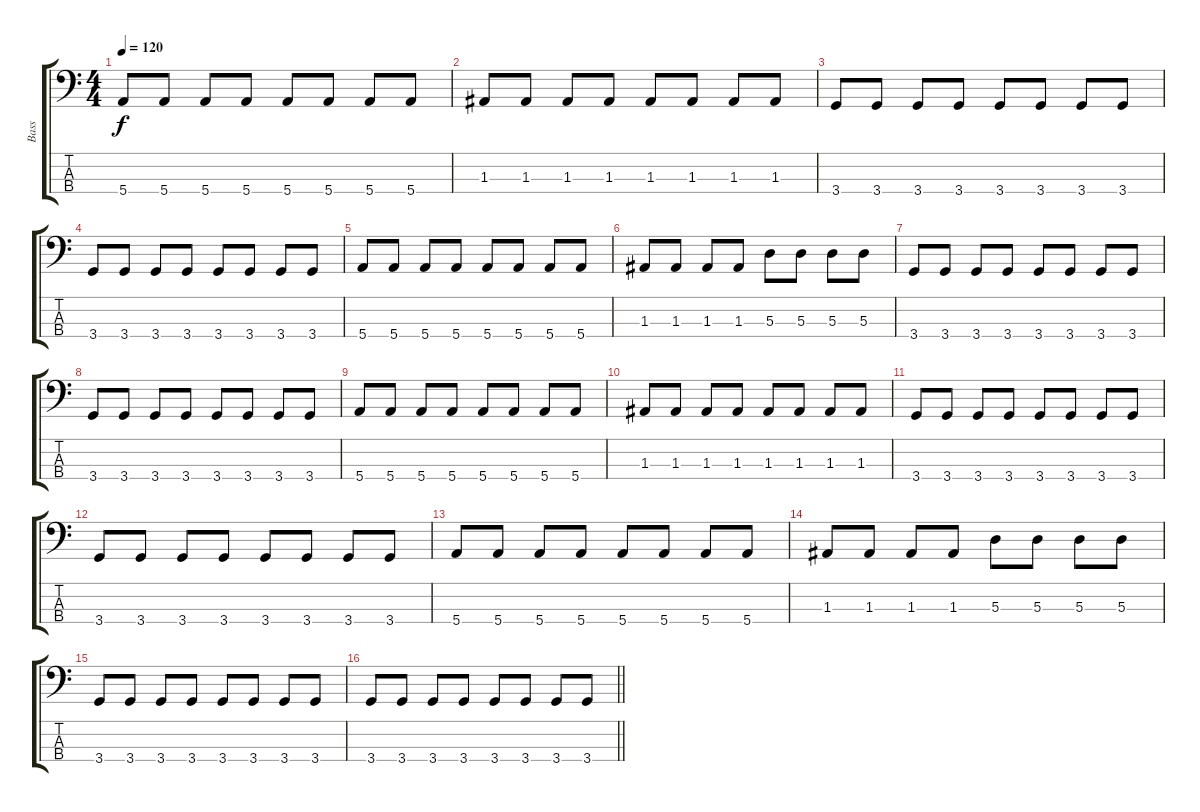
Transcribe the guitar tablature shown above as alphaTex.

\track ("Bass" "Bass") {instrument electricbassfinger}
\staff {score tabs}
\tuning (G2 D2 A1 E1) {hide}
\ts (4 4)
\tempo 120
\clef f4
\ks c
5.4.8{dy f} 5.4.8 5.4.8 5.4.8 5.4.8 5.4.8 5.4.8 5.4.8 |
1.3.8 1.3.8 1.3.8 1.3.8 1.3.8 1.3.8 1.3.8 1.3.8 |
3.4.8 3.4.8 3.4.8 3.4.8 3.4.8 3.4.8 3.4.8 3.4.8 |
3.4.8 3.4.8 3.4.8 3.4.8 3.4.8 3.4.8 3.4.8 3.4.8 |
5.4.8 5.4.8 5.4.8 5.4.8 5.4.8 5.4.8 5.4.8 5.4.8 |
1.3.8 1.3.8 1.3.8 1.3.8 5.3.8 5.3.8 5.3.8 5.3.8 |
3.4.8 3.4.8 3.4.8 3.4.8 3.4.8 3.4.8 3.4.8 3.4.8 |
3.4.8 3.4.8 3.4.8 3.4.8 3.4.8 3.4.8 3.4.8 3.4.8 |
5.4.8 5.4.8 5.4.8 5.4.8 5.4.8 5.4.8 5.4.8 5.4.8 |
1.3.8 1.3.8 1.3.8 1.3.8 1.3.8 1.3.8 1.3.8 1.3.8 |
3.4.8 3.4.8 3.4.8 3.4.8 3.4.8 3.4.8 3.4.8 3.4.8 |
3.4.8 3.4.8 3.4.8 3.4.8 3.4.8 3.4.8 3.4.8 3.4.8 |
5.4.8 5.4.8 5.4.8 5.4.8 5.4.8 5.4.8 5.4.8 5.4.8 |
1.3.8 1.3.8 1.3.8 1.3.8 5.3.8 5.3.8 5.3.8 5.3.8 |
3.4.8 3.4.8 3.4.8 3.4.8 3.4.8 3.4.8 3.4.8 3.4.8 |
\barLineRight lightlight
3.4.8 3.4.8 3.4.8 3.4.8 3.4.8 3.4.8 3.4.8 3.4.8
